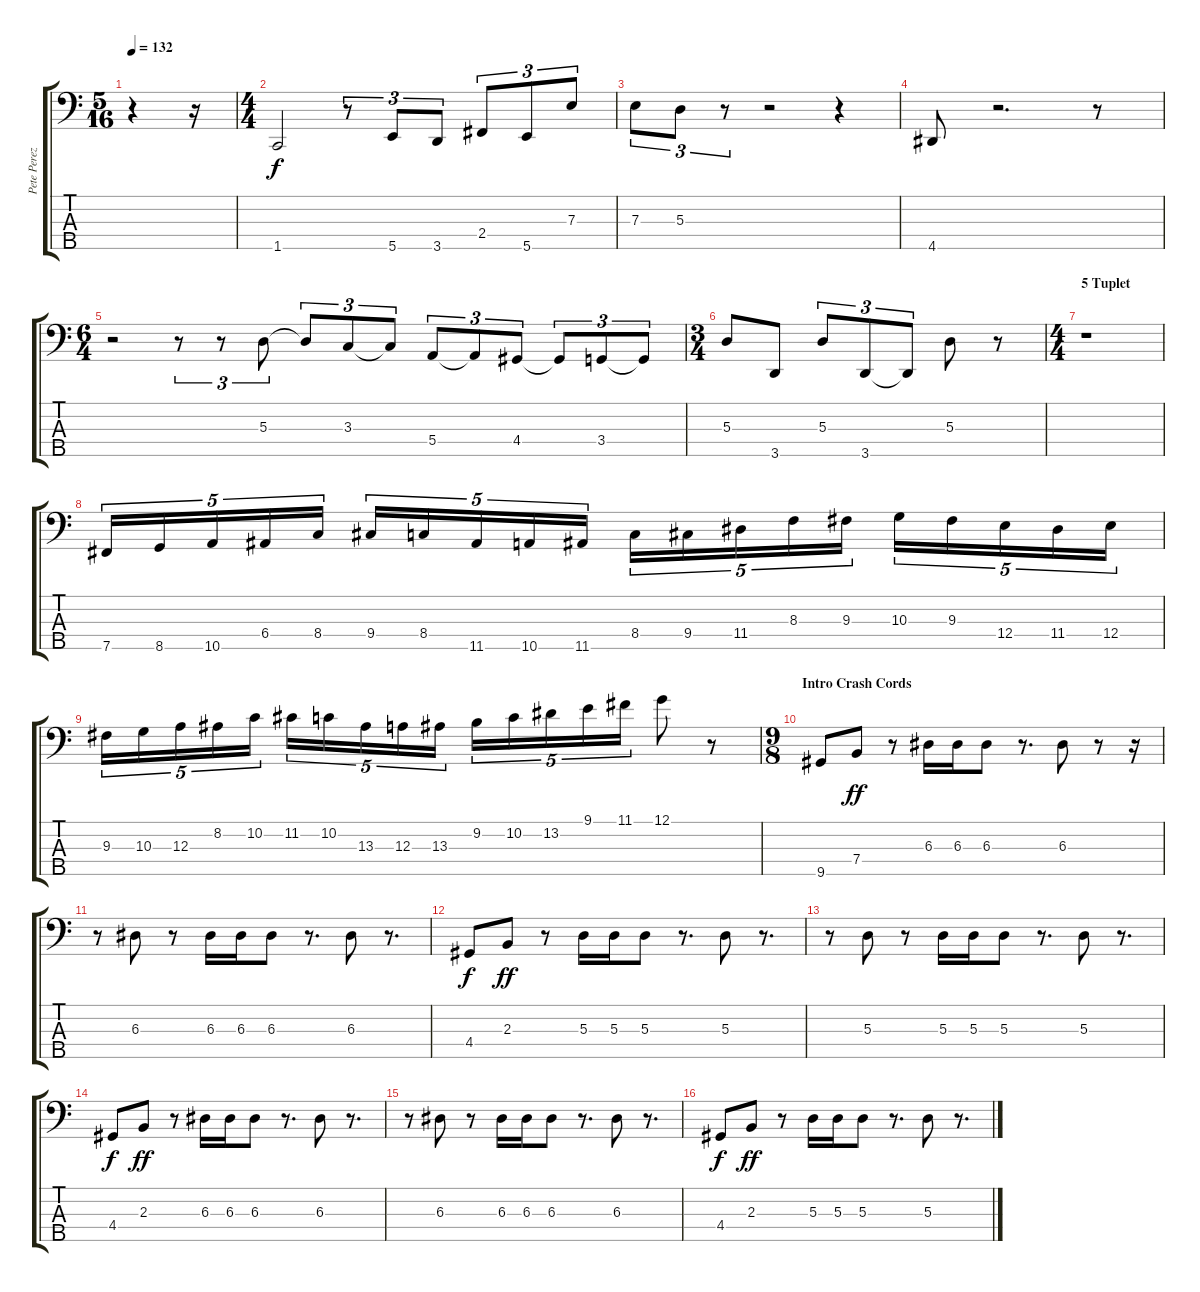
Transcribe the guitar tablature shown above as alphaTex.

\track ("Pete Perez" "Pete Perez") {instrument electricbassfinger}
\staff {score tabs}
\tuning (G2 D2 A1 E1 B0) {hide}
\ts (5 16)
\tempo 132
\clef f4
\ks c
r.4{dy f instrument electricbassfinger} r.16 |
\ts (4 4)
1.5.2{volume 16} r.8{tu (3 2)} 5.5.8{tu (3 2)} 3.5.8{tu (3 2)} 2.4.8{tu (3 2)} 5.5.8{tu (3 2)} 7.3.8{tu (3 2)} |
7.3.8{tu (3 2)} 5.3.8{tu (3 2)} r.8{tu (3 2)} r.2 r.4 |
4.5.8 r.2{d} r.8 |
\ts (6 4)
r.2 r.8{tu (3 2)} r.8{tu (3 2)} 5.3.8{tu (3 2)} 5.3{t}.8{tu (3 2)} 3.3.8{tu (3 2)} 3.3{t}.8{tu (3 2)} 5.4.8{tu (3 2)} 5.4{t}.8{tu (3 2)} 4.4.8{tu (3 2)} 4.4{t}.8{tu (3 2)} 3.4.8{tu (3 2)} 3.4{t}.8{tu (3 2)} |
\ts (3 4)
5.3.8 3.5.8 5.3.8{tu (3 2)} 3.5.8{tu (3 2)} 3.5{t}.8{tu (3 2)} 5.3.8 r.8 |
\ts (4 4)
\section ("" "5 Tuplet")
r.1 |
7.5.16{tu (5 4)} 8.5.16{tu (5 4)} 10.5.16{tu (5 4)} 6.4.16{tu (5 4)} 8.4.16{tu (5 4)} 9.4.16{tu (5 4)} 8.4.16{tu (5 4)} 11.5.16{tu (5 4)} 10.5.16{tu (5 4)} 11.5.16{tu (5 4)} 8.4.16{tu (5 4)} 9.4.16{tu (5 4)} 11.4.16{tu (5 4)} 8.3.16{tu (5 4)} 9.3.16{tu (5 4)} 10.3.16{tu (5 4)} 9.3.16{tu (5 4)} 12.4.16{tu (5 4)} 11.4.16{tu (5 4)} 12.4.16{tu (5 4)} |
9.3.16{tu (5 4)} 10.3.16{tu (5 4)} 12.3.16{tu (5 4)} 8.2.16{tu (5 4)} 10.2.16{tu (5 4)} 11.2.16{tu (5 4)} 10.2.16{tu (5 4)} 13.3.16{tu (5 4)} 12.3.16{tu (5 4)} 13.3.16{tu (5 4)} 9.2.16{tu (5 4)} 10.2.16{tu (5 4)} 13.2.16{tu (5 4)} 9.1.16{tu (5 4)} 11.1.16{tu (5 4)} 12.1.8 r.8 |
\ts (9 8)
\section ("" "Intro Crash Cords")
9.5.8 7.4.8{dy ff} r.8 6.3.16 6.3.16 6.3.8 r.8{d} 6.3.8 r.8 r.16 |
r.8 6.3.8 r.8 6.3.16 6.3.16 6.3.8 r.8{d} 6.3.8 r.8{d} |
4.4.8{dy f} 2.3.8{dy ff} r.8 5.3.16 5.3.16 5.3.8 r.8{d} 5.3.8 r.8{d} |
r.8 5.3.8 r.8 5.3.16 5.3.16 5.3.8 r.8{d} 5.3.8 r.8{d} |
4.4.8{dy f} 2.3.8{dy ff} r.8 6.3.16 6.3.16 6.3.8 r.8{d} 6.3.8 r.8{d} |
r.8 6.3.8 r.8 6.3.16 6.3.16 6.3.8 r.8{d} 6.3.8 r.8{d} |
4.4.8{dy f} 2.3.8{dy ff} r.8 5.3.16 5.3.16 5.3.8 r.8{d} 5.3.8 r.8{d}
